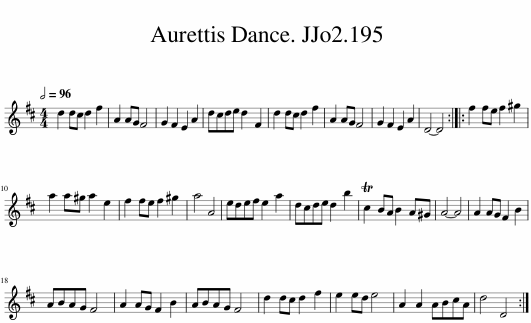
X:1
L:1/8
Q:1/2=96
M:4/4
I:linebreak $
K:D
V:1 treble
V:1
 d2 dc d2 f2 | A2 AG F4 | G2 F2 E2 A2 | dcde d2 F2 | d2 dc d2 f2 | %5
 A2 AG F4 | G2 F2 E2 A2 | D4- D4 :: f2 fe f2 ^g2 |$ a2 a^g a2 e2 | %10
 f2 fe f2 ^g2 | a4 A4 | edef e2 a2 | dcde d2 b2 | Tc2 BA B2 A^G | %15
 A4- A4 | A2 AG F2 B2 |$ ABAG F4 | A2 AG F2 B2 | ABAG F4 | %20
 d2 dc d2 f2 | e2 ed e4 | A2 A2 ABcA | d4 D4 :| %24
